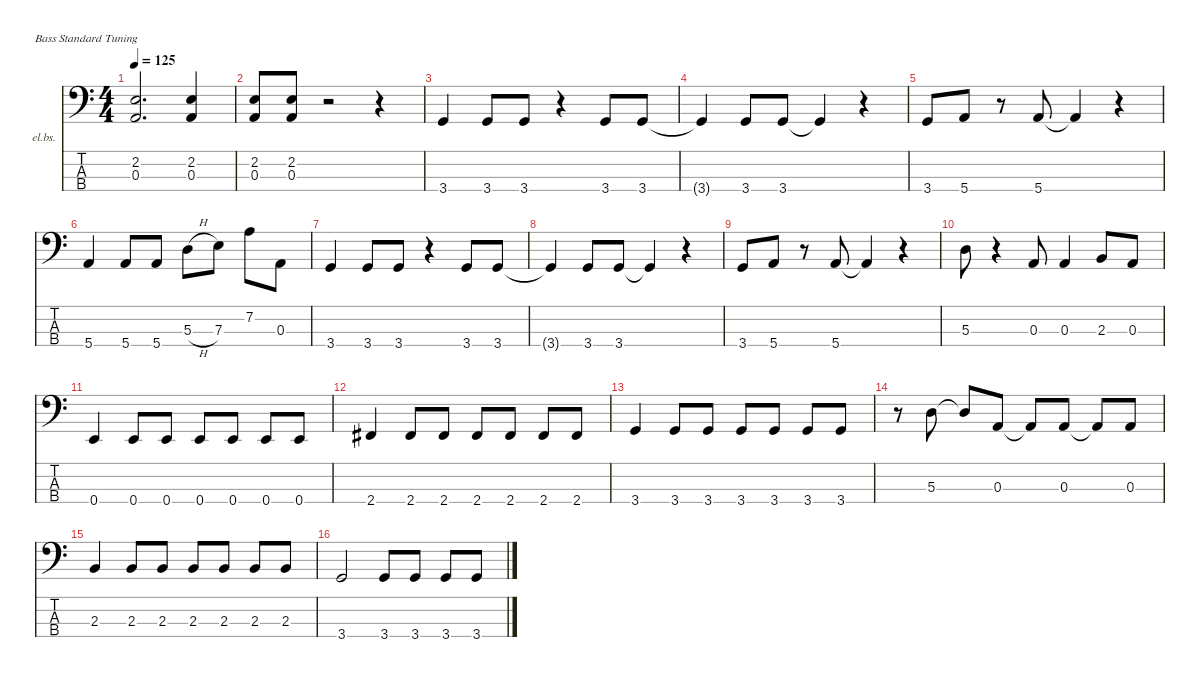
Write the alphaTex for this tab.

\defaultSystemsLayout 4
\hideDynamics
\bracketExtendMode nobrackets
\firstSystemTrackNameOrientation horizontal
\otherSystemsTrackNameOrientation horizontal
\track ("Bass" "el.bs.") {instrument electricbassfinger}
\staff {score tabs}
\tuning (G2 D2 A1 E1)
\ts (4 4)
\tempo 125
\clef f4
\ks c
(2.2 0.3).2{d dy f} (2.2 0.3).4 |
(2.2 0.3).8 (2.2 0.3).8 r.2 r.4 |
3.4.4 3.4.8 3.4.8 r.4 3.4.8 3.4.8 |
3.4{t}.4 3.4.8 3.4.8 3.4{t}.4 r.4 |
3.4.8 5.4.8 r.8 5.4.8 5.4{t}.4 r.4 |
5.4.4 5.4.8 5.4.8 5.3{h}.8 7.3.8 7.2.8 0.3.8 |
3.4.4 3.4.8 3.4.8 r.4 3.4.8 3.4.8 |
3.4{t}.4 3.4.8 3.4.8 3.4{t}.4 r.4 |
3.4.8 5.4.8 r.8 5.4.8 5.4{t}.4 r.4 |
5.3.8 r.4 0.3.8 0.3.4 2.3.8 0.3.8 |
0.4.4 0.4.8 0.4.8 0.4.8 0.4.8 0.4.8 0.4.8 |
2.4{acc #}.4 2.4{acc #}.8 2.4{acc #}.8 2.4{acc #}.8 2.4{acc #}.8 2.4{acc #}.8 2.4{acc #}.8 |
3.4.4 3.4.8 3.4.8 3.4.8 3.4.8 3.4.8 3.4.8 |
r.8 5.3.8 5.3{t}.8 0.3.8 0.3{t}.8 0.3.8 0.3{t}.8 0.3.8 |
2.3.4 2.3.8 2.3.8 2.3.8 2.3.8 2.3.8 2.3.8 |
3.4.2 3.4.8 3.4.8 3.4.8 3.4.8
